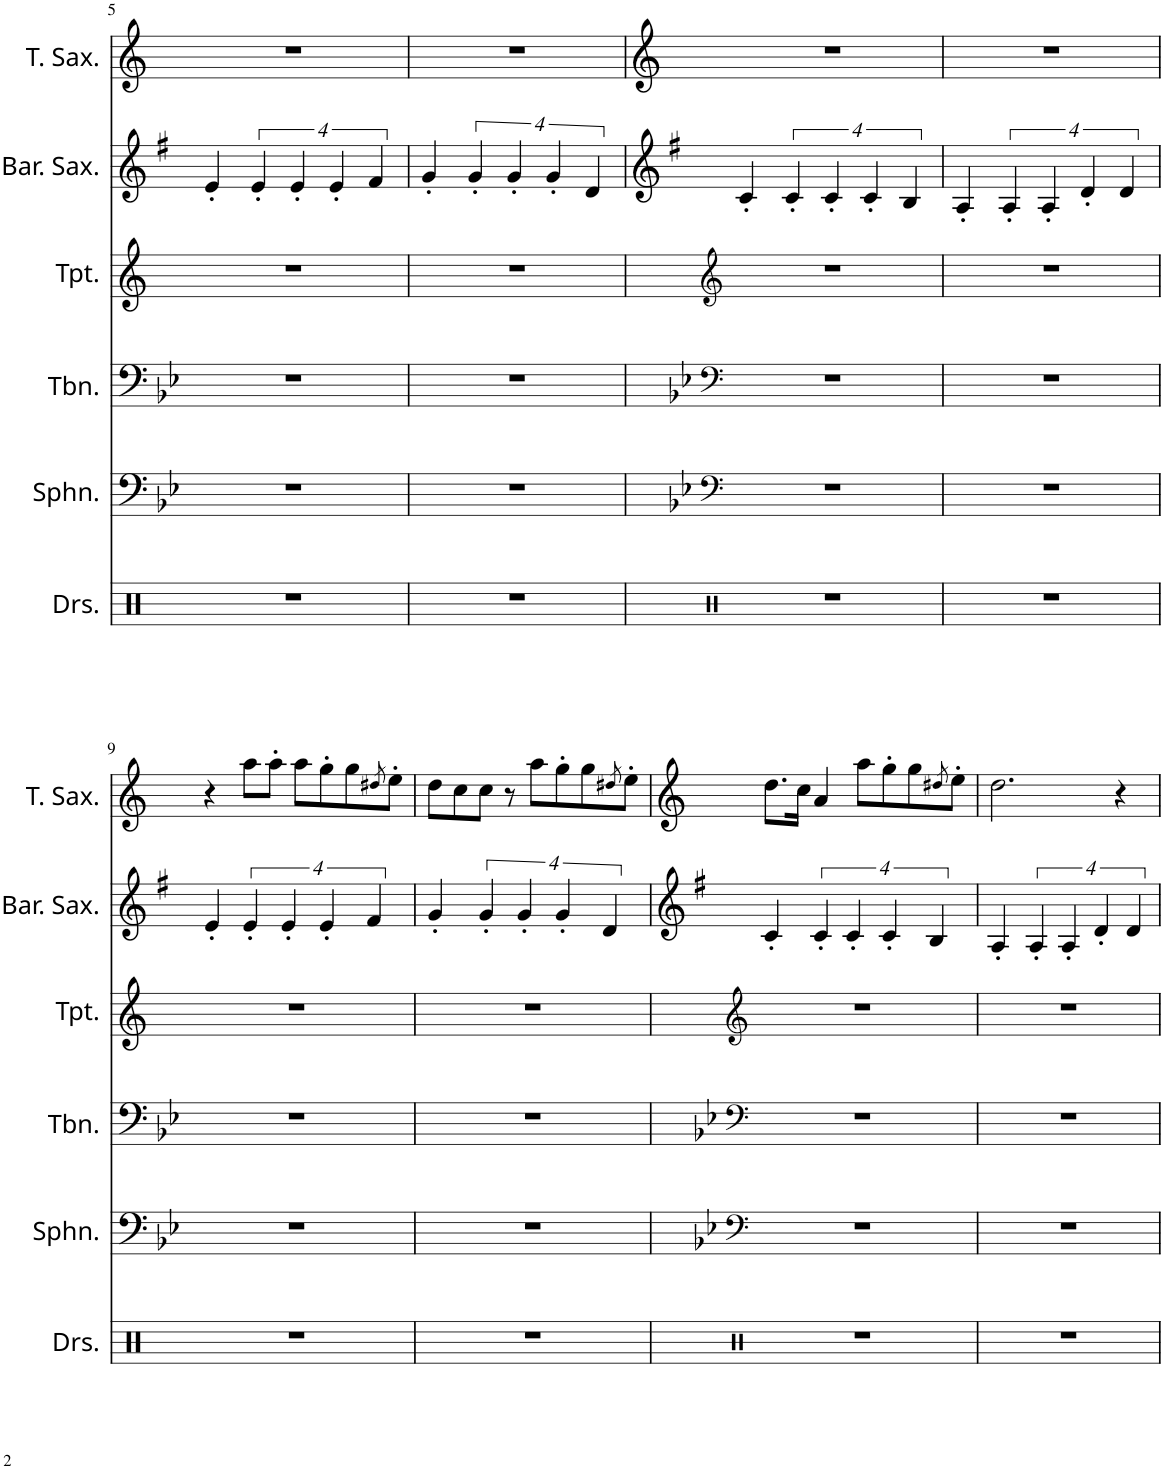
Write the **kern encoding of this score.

**kern	**kern	**kern	**kern	**kern	**kern
*part6	*part5	*part4	*part3	*part2	*part1
*staff6	*staff5	*staff4	*staff3	*staff2	*staff1
*I"Drumset	*I"Sousaphone	*I"Trombone	*I"Trumpet	*I"Baritone Saxophone	*I"Tenor Saxophone
*I'Drs.	*I'Sphn.	*I'Tbn.	*I'Tpt.	*I'Bar. Sax.	*I'T. Sax.
!!LO:PB:g=z
*clefX	*clefF4	*clefF4	*clefG2	*clefG2	*clefG2
*	*	*	*Trd1c2	*Trd12c21	*Trd8c14
*k[]	*k[b-e-]	*k[b-e-]	*k[]	*k[f#]	*k[]
*M4/4	*M4/4	*M4/4	*M4/4	*M4/4	*M4/4
=5	=5	=5	=5	=5	=5
1r	1r	1r	1r	4e'/	1r
.	.	.	.	16%3e'/	.
.	.	.	.	16%3e'/	.
.	.	.	.	16%3e'/	.
.	.	.	.	16%3f#/	.
=6	=6	=6	=6	=6	=6
1r	1r	1r	1r	4g'/	1r
.	.	.	.	16%3g'/	.
.	.	.	.	16%3g'/	.
.	.	.	.	16%3g'/	.
.	.	.	.	16%3d/	.
=7	=7	=7	=7	=7	=7
*clefX	*clefF4	*clefF4	*clefG2	*	*
*	*k[b-e-]	*k[b-e-]	*	*k[f#]	*
1r	1r	1r	1r	4c'/	1r
.	.	.	.	16%3c'/	.
.	.	.	.	16%3c'/	.
.	.	.	.	16%3c'/	.
.	.	.	.	16%3B/	.
=8	=8	=8	=8	=8	=8
1r	1r	1r	1r	4A'/	1r
.	.	.	.	16%3A'/	.
.	.	.	.	16%3A'/	.
.	.	.	.	16%3d'/	.
.	.	.	.	16%3d/	.
!!LO:LB:g=z
=9	=9	=9	=9	=9	=9
1r	1r	1r	1r	4e'/	4r
.	.	.	.	16%3e'/	8aa\L
.	.	.	.	.	8aa'\J
.	.	.	.	16%3e'/	.
.	.	.	.	.	8aa\L
.	.	.	.	16%3e'/	8gg'\
.	.	.	.	.	8gg\
.	.	.	.	16%3f#/	.
.	.	.	.	.	8qdd#X/
.	.	.	.	.	8ee'\J
=10	=10	=10	=10	=10	=10
1r	1r	1r	1r	4g'/	8dd\L
.	.	.	.	.	8cc\
.	.	.	.	16%3g'/	8cc\J
.	.	.	.	.	8r
.	.	.	.	16%3g'/	.
.	.	.	.	.	8aa\L
.	.	.	.	16%3g'/	8gg'\
.	.	.	.	.	8gg\
.	.	.	.	16%3d/	.
.	.	.	.	.	8qdd#X/
.	.	.	.	.	8ee'\J
=11	=11	=11	=11	=11	=11
*clefX	*clefF4	*clefF4	*clefG2	*	*
*	*k[b-e-]	*k[b-e-]	*	*k[f#]	*
1r	1r	1r	1r	4c'/	8.dd\L
.	.	.	.	.	16cc\Jk
.	.	.	.	16%3c'/	4a/
.	.	.	.	16%3c'/	.
.	.	.	.	.	8aa\L
.	.	.	.	16%3c'/	8gg'\
.	.	.	.	.	8gg\
.	.	.	.	16%3B/	.
.	.	.	.	.	8qdd#X/
.	.	.	.	.	8ee'\J
=12	=12	=12	=12	=12	=12
1r	1r	1r	1r	4A'/	2.dd\
.	.	.	.	16%3A'/	.
.	.	.	.	16%3A'/	.
.	.	.	.	16%3d'/	.
.	.	.	.	.	4r
.	.	.	.	16%3d/	.
=	=	=	=	=	=
*-	*-	*-	*-	*-	*-
